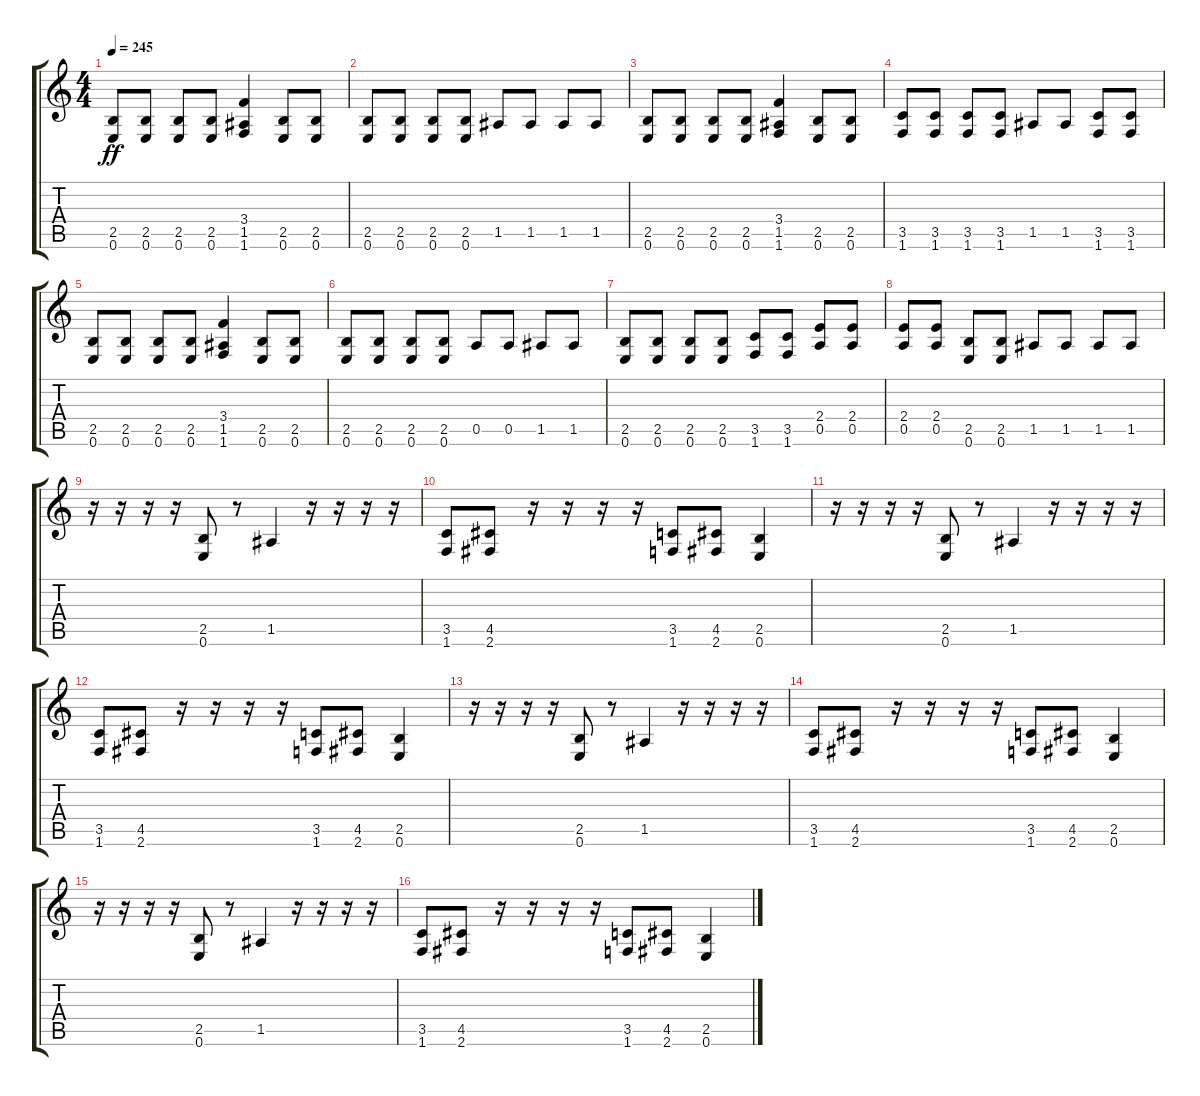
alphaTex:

\track "" {instrument distortionguitar}
\staff {score tabs}
\tuning (E4 B3 G3 D3 A2 E2) {hide}
\ts (4 4)
\tempo 245
\clef g2
\ks c
(2.5 0.6).8{dy ff} (2.5 0.6).8 (2.5 0.6).8 (2.5 0.6).8 (3.4 1.5 1.6).4 (2.5 0.6).8 (2.5 0.6).8 |
(2.5 0.6).8 (2.5 0.6).8 (2.5 0.6).8 (2.5 0.6).8 1.5.8 1.5.8 1.5.8 1.5.8 |
(2.5 0.6).8 (2.5 0.6).8 (2.5 0.6).8 (2.5 0.6).8 (3.4 1.5 1.6).4 (2.5 0.6).8 (2.5 0.6).8 |
(3.5 1.6).8 (3.5 1.6).8 (3.5 1.6).8 (3.5 1.6).8 1.5.8 1.5.8 (3.5 1.6).8 (3.5 1.6).8 |
(2.5 0.6).8 (2.5 0.6).8 (2.5 0.6).8 (2.5 0.6).8 (3.4 1.5 1.6).4 (2.5 0.6).8 (2.5 0.6).8 |
(2.5 0.6).8 (2.5 0.6).8 (2.5 0.6).8 (2.5 0.6).8 0.5.8 0.5.8 1.5.8 1.5.8 |
(2.5 0.6).8 (2.5 0.6).8 (2.5 0.6).8 (2.5 0.6).8 (3.5 1.6).8 (3.5 1.6).8 (2.4 0.5).8 (2.4 0.5).8 |
(2.4 0.5).8 (2.4 0.5).8 (2.5 0.6).8 (2.5 0.6).8 1.5.8 1.5.8 1.5.8 1.5.8 |
r.16 r.16 r.16 r.16 (2.5 0.6).8 r.8 1.5.4 r.16 r.16 r.16 r.16 |
(3.5 1.6).8 (4.5 2.6).8 r.16 r.16 r.16 r.16 (3.5 1.6).8 (4.5 2.6).8 (2.5 0.6).4 |
r.16 r.16 r.16 r.16 (2.5 0.6).8 r.8 1.5.4 r.16 r.16 r.16 r.16 |
(3.5 1.6).8 (4.5 2.6).8 r.16 r.16 r.16 r.16 (3.5 1.6).8 (4.5 2.6).8 (2.5 0.6).4 |
r.16 r.16 r.16 r.16 (2.5 0.6).8 r.8 1.5.4 r.16 r.16 r.16 r.16 |
(3.5 1.6).8 (4.5 2.6).8 r.16 r.16 r.16 r.16 (3.5 1.6).8 (4.5 2.6).8 (2.5 0.6).4 |
r.16 r.16 r.16 r.16 (2.5 0.6).8 r.8 1.5.4 r.16 r.16 r.16 r.16 |
(3.5 1.6).8 (4.5 2.6).8 r.16 r.16 r.16 r.16 (3.5 1.6).8 (4.5 2.6).8 (2.5 0.6).4
